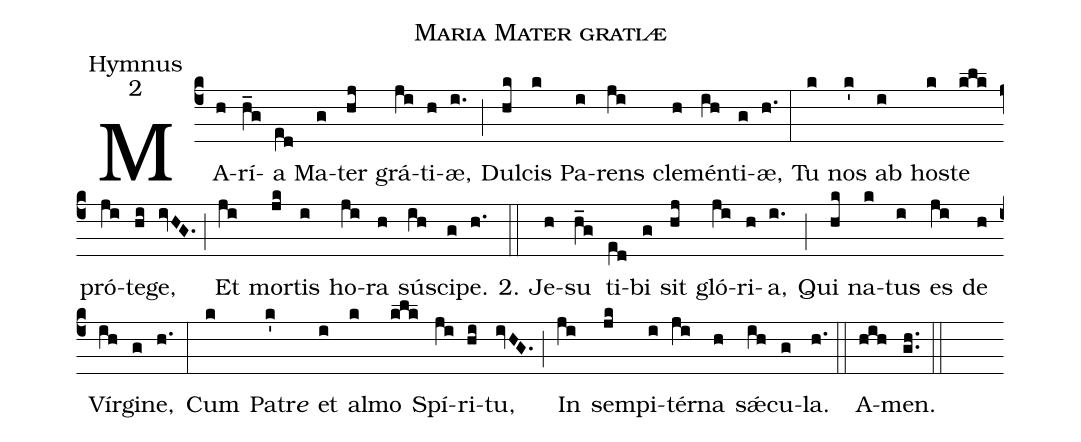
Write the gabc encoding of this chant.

name: Maria Mater gratiæ;
office-part: Hymnus;
mode: 2;
%%
(c4) MA(h)rí(h_g)a(e[ll:1]d) Ma(g)ter(hj) grá(ji)ti(h)æ,(i.) (;)
Dul(hk)cis(k) Pa(i)rens(ji) cle(h)mén(ih)ti(g)æ,(h.) (:)
Tu(k) nos(k') ab(i) hos(k)te(klk) pró(ji)te(hi)ge,(ivHG.) (;)
Et(ji) mor(jk)tis(i) ho(ji)ra(h) sú(ih)sci(g)pe.(h.) (::)
2. Je(h)su(h_g) ti(e[ll:1]d)bi(g) sit(hj) gló(ji)ri(h)a,(i.) (;)
Qui(hk) na(k)tus(i) es(ji) de(h) Vír(ih)gi(g)ne,(h.) (:)
Cum(k) Patr<i>e</i>(k') et(i) al(k)mo(klk) Spí(ji)ri(hi)tu,(ivHG.) (;)
In(ji) sem(jk)pi(i)tér(ji)na(h) sǽ(ih)cu(g)la.(h.) (::)
A(hih)men.(gh..) (::)
